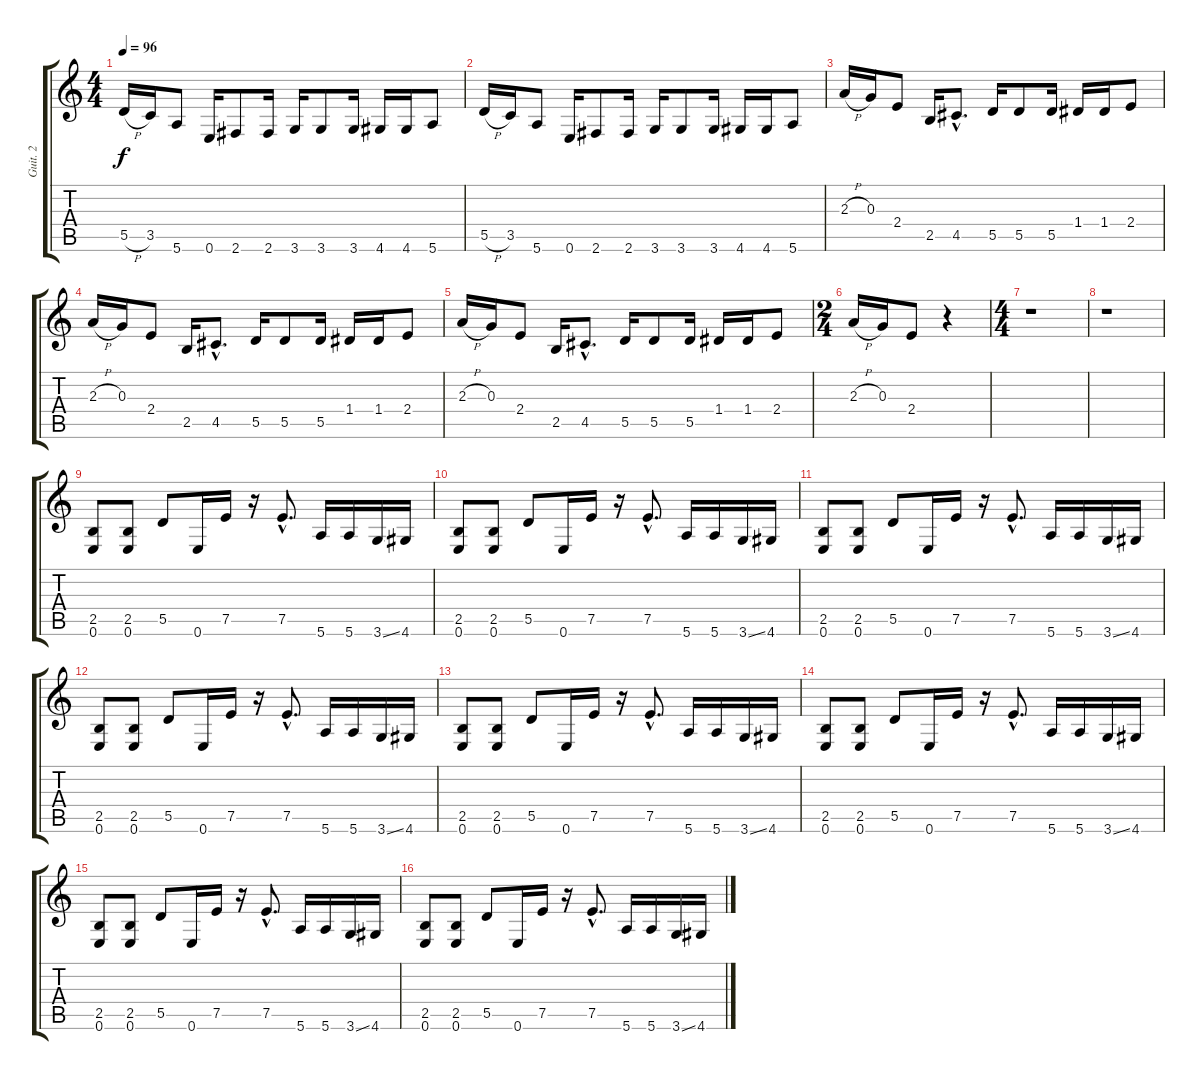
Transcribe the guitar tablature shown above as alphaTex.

\track ("Guit. 2" "Guit. 2") {instrument overdrivenguitar}
\staff {score tabs}
\tuning (E4 B3 G3 D3 A2 E2) {hide}
\ts (4 4)
\tempo 96
\clef g2
\ks c
5.5{h}.16{dy f} 3.5.16 5.6.8 0.6.16 2.6.8 2.6.16 3.6.16 3.6.8 3.6.16 4.6.16 4.6.16 5.6.8 |
5.5{h}.16 3.5.16 5.6.8 0.6.16 2.6.8 2.6.16 3.6.16 3.6.8 3.6.16 4.6.16 4.6.16 5.6.8 |
2.3{h}.16 0.3.16 2.4.8 2.5.16 4.5{hac}.8{d} 5.5.16 5.5.8 5.5.16 1.4.16 1.4.16 2.4.8 |
2.3{h}.16 0.3.16 2.4.8 2.5.16 4.5{hac}.8{d} 5.5.16 5.5.8 5.5.16 1.4.16 1.4.16 2.4.8 |
2.3{h}.16 0.3.16 2.4.8 2.5.16 4.5{hac}.8{d} 5.5.16 5.5.8 5.5.16 1.4.16 1.4.16 2.4.8 |
\ts (2 4)
2.3{h}.16 0.3.16 2.4.8 r.4 |
\ts (4 4)
r.1 |
r.1 |
(2.5 0.6).8 (2.5 0.6).8 5.5.8 0.6.16 7.5.16 r.16 7.5{hac}.8{d} 5.6.16 5.6.16 3.6{ss}.16 4.6.16 |
(2.5 0.6).8 (2.5 0.6).8 5.5.8 0.6.16 7.5.16 r.16 7.5{hac}.8{d} 5.6.16 5.6.16 3.6{ss}.16 4.6.16 |
(2.5 0.6).8 (2.5 0.6).8 5.5.8 0.6.16 7.5.16 r.16 7.5{hac}.8{d} 5.6.16 5.6.16 3.6{ss}.16 4.6.16 |
(2.5 0.6).8 (2.5 0.6).8 5.5.8 0.6.16 7.5.16 r.16 7.5{hac}.8{d} 5.6.16 5.6.16 3.6{ss}.16 4.6.16 |
(2.5 0.6).8 (2.5 0.6).8 5.5.8 0.6.16 7.5.16 r.16 7.5{hac}.8{d} 5.6.16 5.6.16 3.6{ss}.16 4.6.16 |
(2.5 0.6).8 (2.5 0.6).8 5.5.8 0.6.16 7.5.16 r.16 7.5{hac}.8{d} 5.6.16 5.6.16 3.6{ss}.16 4.6.16 |
(2.5 0.6).8 (2.5 0.6).8 5.5.8 0.6.16 7.5.16 r.16 7.5{hac}.8{d} 5.6.16 5.6.16 3.6{ss}.16 4.6.16 |
(2.5 0.6).8 (2.5 0.6).8 5.5.8 0.6.16 7.5.16 r.16 7.5{hac}.8{d} 5.6.16 5.6.16 3.6{ss}.16 4.6.16
